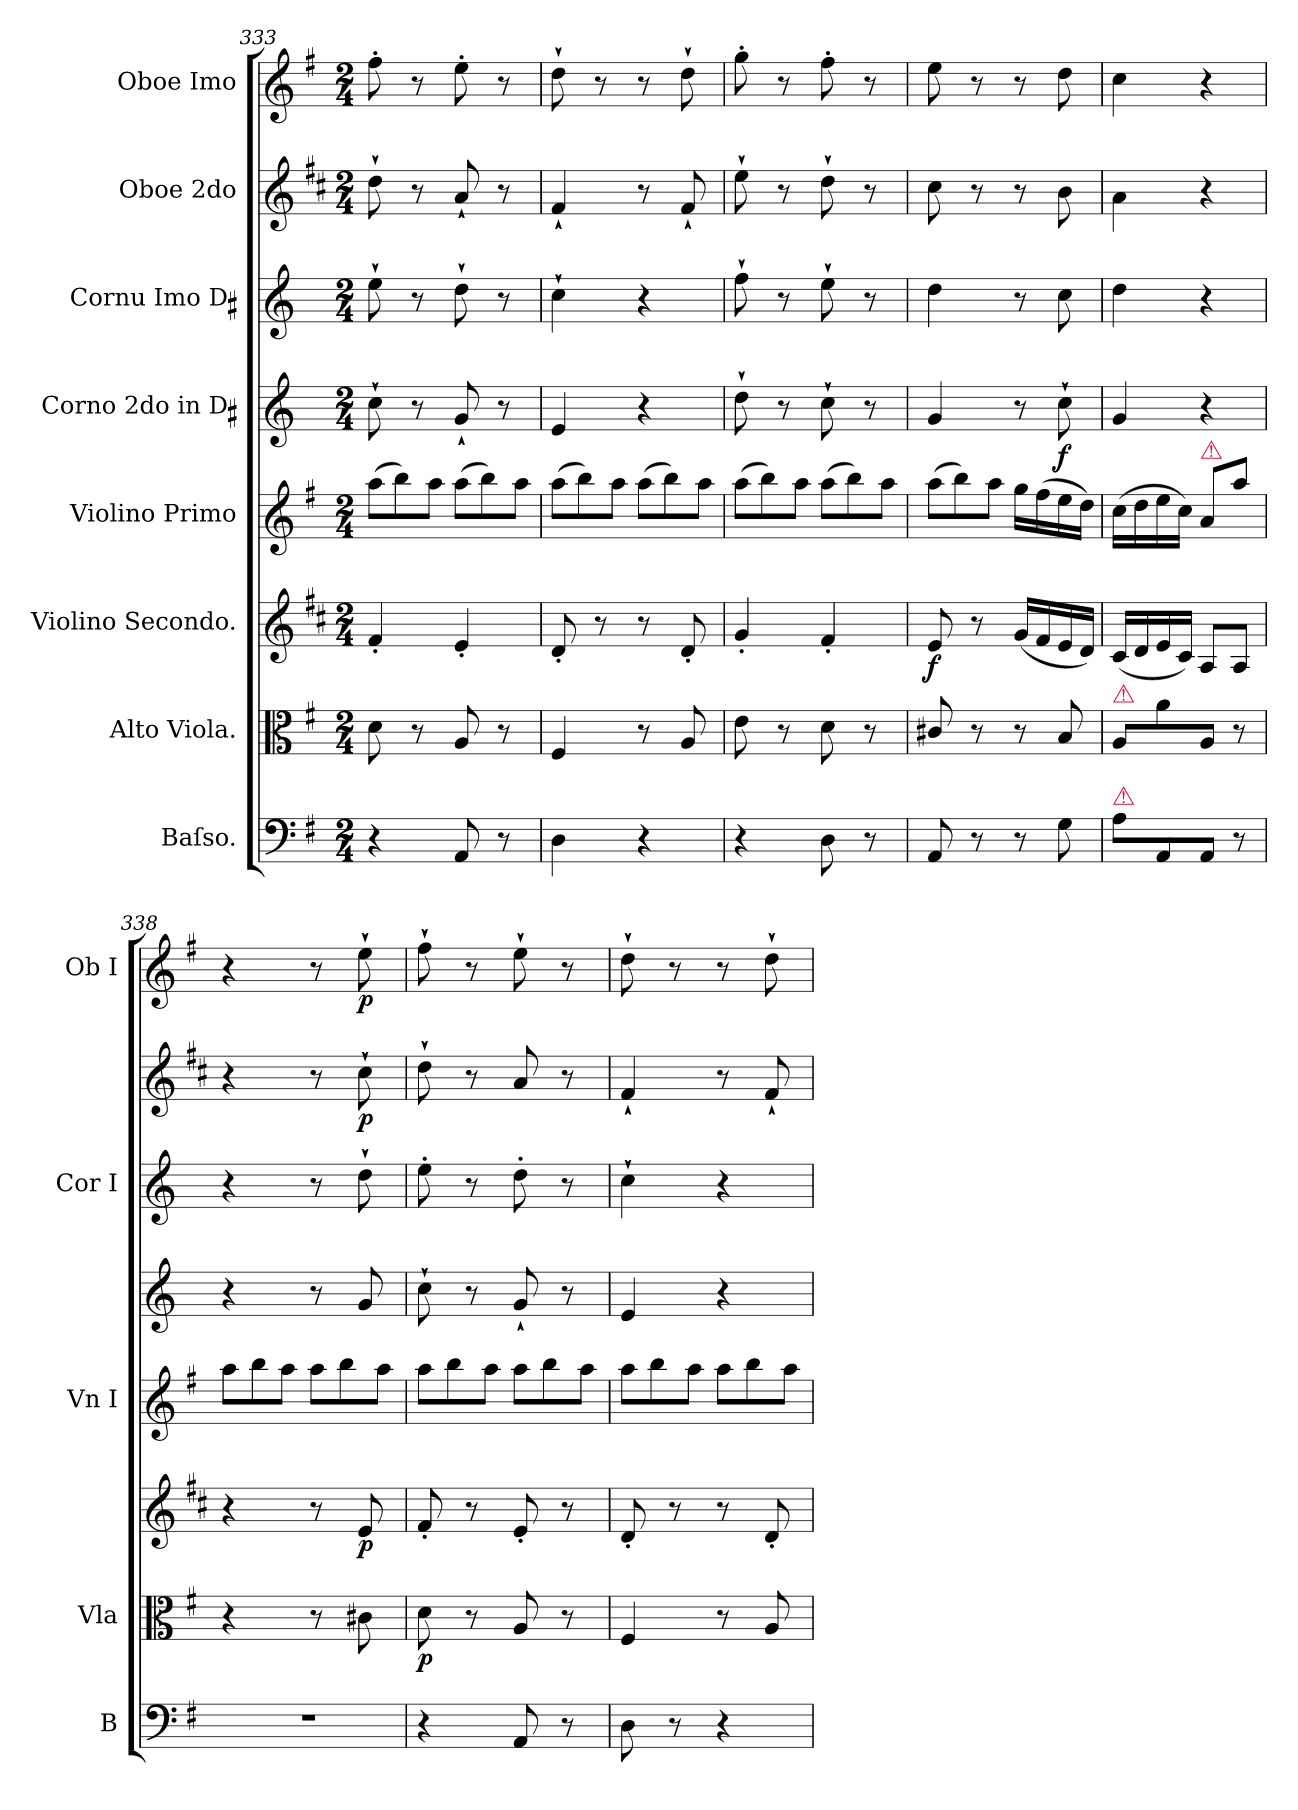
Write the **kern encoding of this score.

**kern	**dynam	**kern	**dynam	**kern	**dynam	**kern	**dynam	**kern	**dynam	**kern	**dynam	**kern	**dynam	**kern	**dynam
*part8	*part8	*part7	*part7	*part6	*part6	*part5	*part5	*part4	*part4	*part3	*part3	*part2	*part2	*part1	*part1
*staff8	*staff8	*staff7	*staff7	*staff6	*staff6	*staff5	*staff5	*staff4	*staff4	*staff3	*staff3	*staff2	*staff2	*staff1	*staff1
*I"Baſso.	*	*I"Alto Viola.	*	*I"Violino Secondo.	*	*I"Violino Primo	*	*I"Corno 2do in D#	*	*I"Cornu Imo D#	*	*I"Oboe 2do	*	*I"Oboe Imo	*
*I'B	*	*I'Vla	*	*	*	*I'Vn I	*	*	*	*I'Cor I	*	*	*	*I'Ob I	*
*clefF4	*	*clefC3	*	*clefG2	*	*clefG2	*	*clefG2	*	*clefG2	*	*clefG2	*	*clefG2	*
*	*	*	*	*	*	*	*	*ITrd-1c-2	*	*ITrd-1c-2	*	*	*	*	*
*k[f#]	*	*k[f#]	*	*k[f#c#]	*	*k[f#]	*	*k[f#c#]	*	*k[f#c#]	*	*k[f#c#]	*	*k[f#]	*
*G:	*	*G:	*	*	*	*G:	*	*D:	*	*D:	*	*D:	*	*G:	*
*M2/4	*	*M2/4	*	*M2/4	*	*M2/4	*	*M2/4	*	*M2/4	*	*M2/4	*	*M2/4	*
*	*	*	*	*	*	*Xtuplet	*	*	*	*	*	*	*	*	*
=333	=333	=333	=333	=333	=333	=333	=333	=333	=333	=333	=333	=333	=333	=333	=333
4r	.	8d\	.	4f#'/	.	(12aa\L	.	8dd`\	.	8ff#`\	.	8dd`\	.	8ff#'\	.
.	.	.	.	.	.	12bb\)	.	.	.	.	.	.	.	.	.
.	.	8r	.	.	.	.	.	8r	.	8r	.	8r	.	8r	.
.	.	.	.	.	.	12aa\J	.	.	.	.	.	.	.	.	.
8AA/	po.	8A/	.	4e'/	.	(12aa\L	.	8a`>/	.	8ee`\	.	8a`/	.	8ee'\	.
.	.	.	.	.	.	12bb\)	.	.	.	.	.	.	.	.	.
8r	.	8r	.	.	.	.	.	8r	.	8r	.	8r	.	8r	.
.	.	.	.	.	.	12aa\J	.	.	.	.	.	.	.	.	.
=334	=334	=334	=334	=334	=334	=334	=334	=334	=334	=334	=334	=334	=334	=334	=334
4D\	.	4F#/	.	8d'/	.	(12aa\L	.	4f#/	.	4dd`\	.	4f#`>/	.	8dd`\	.
.	.	.	.	.	.	12bb\)	.	.	.	.	.	.	.	.	.
.	.	.	.	8r	.	.	.	.	.	.	.	.	.	8r	.
.	.	.	.	.	.	12aa\J	.	.	.	.	.	.	.	.	.
4r	.	8r	.	8r	.	(12aa\L	.	4r	.	4r	.	8r	.	8r	.
.	.	.	.	.	.	12bb\)	.	.	.	.	.	.	.	.	.
.	.	8A/	.	8d'/	.	.	.	.	.	.	.	8f#`>/	.	8dd`\	.
.	.	.	.	.	.	12aa\J	.	.	.	.	.	.	.	.	.
=335	=335	=335	=335	=335	=335	=335	=335	=335	=335	=335	=335	=335	=335	=335	=335
4r	.	8e\	.	4g'/	.	(12aa\L	.	8ee`\	.	8gg`\	.	8ee`\	.	8gg'\	.
.	.	.	.	.	.	12bb\)	.	.	.	.	.	.	.	.	.
.	.	8r	.	.	.	.	.	8r	.	8r	.	8r	.	8r	.
.	.	.	.	.	.	12aa\J	.	.	.	.	.	.	.	.	.
8D\	.	8d\	.	4f#'/	.	(12aa\L	.	8dd`\	.	8ff#`\	.	8dd`\	.	8ff#'\	.
.	.	.	.	.	.	12bb\)	.	.	.	.	.	.	.	.	.
8r	.	8r	.	.	.	.	.	8r	.	8r	.	8r	.	8r	.
.	.	.	.	.	.	12aa\J	.	.	.	.	.	.	.	.	.
=336	=336	=336	=336	=336	=336	=336	=336	=336	=336	=336	=336	=336	=336	=336	=336
8AA/	.	8c#X/	.	8e/	f	(12aa\L	.	4a/	.	4ee\	.	8cc#\	.	8ee\	.
.	.	.	.	.	.	12bb\)	.	.	.	.	.	.	.	.	.
8r	.	8r	.	8r	.	.	.	.	.	.	.	8r	.	8r	.
.	.	.	.	.	.	12aa\J	.	.	.	.	.	.	.	.	.
8r	.	8r	.	(16g/LL	.	16gg\LL	for	8r	.	8r	.	8r	.	8r	.
.	.	.	.	16f#/	.	(16ff#\	.	.	.	.	.	.	.	.	.
8G\	for.	8B/	.	16e/	.	16ee\	.	8dd`\	f	8dd\	for	8b\	for	8dd\	for.
.	.	.	.	16d/JJ)	.	16dd\JJ)	.	.	.	.	.	.	.	.	.
=337	=337	=337	=337	=337	=337	=337	=337	=337	=337	=337	=337	=337	=337	=337	=337
!	!	!LO:TX:a:color=crimson:t=⚠	!	!	!	!	!	!	!	!	!	!	!	!	!
!LO:TX:a:color=crimson:t=⚠	!	!	!	!	!	!	!	!	!	!	!	!	!	!	!
8A\L	.	8A/L	for.	(16c#/LL	.	(16cc\LL	.	4a/	.	4ee\	.	4a\	.	4cc\	.
.	.	.	.	16d/	.	16dd\	.	.	.	.	.	.	.	.	.
8AA/	.	8a\	.	16e/	.	16ee\	.	.	.	.	.	.	.	.	.
.	.	.	.	16c#/JJ)	.	16cc\JJ)	.	.	.	.	.	.	.	.	.
!	!	!	!	!	!	!LO:TX:a:color=crimson:t=⚠	!	!	!	!	!	!	!	!	!
8AA/J	.	8A/J	.	8A/L	.	8a/L	po	4r	.	4r	.	4r	.	4r	.
8r	.	8r	.	8A/J	.	8aa\J	.	.	.	.	.	.	.	.	.
=338	=338	=338	=338	=338	=338	=338	=338	=338	=338	=338	=338	=338	=338	=338	=338
2r	.	4r	.	4r	.	12aa\L	.	4r	.	4r	.	4r	.	4r	.
.	.	.	.	.	.	12bb\	.	.	.	.	.	.	.	.	.
.	.	.	.	.	.	12aa\J	.	.	.	.	.	.	.	.	.
.	.	8r	.	8r	.	12aa\L	.	8r	.	8r	.	8r	.	8r	.
.	.	.	.	.	.	12bb\	.	.	.	.	.	.	.	.	.
.	.	8c#X\	.	8e/	p	.	.	8a/	.	8ee`\	po.	8cc#`\	p	8ee`\	p
.	.	.	.	.	.	12aa\J	.	.	.	.	.	.	.	.	.
=339	=339	=339	=339	=339	=339	=339	=339	=339	=339	=339	=339	=339	=339	=339	=339
4r	.	8d\	p	8f#'/	.	12aa\L	.	8dd`\	.	8ff#'\	.	8dd`\	.	8ff#`\	.
.	.	.	.	.	.	12bb\	.	.	.	.	.	.	.	.	.
.	.	8r	.	8r	.	.	.	8r	.	8r	.	8r	.	8r	.
.	.	.	.	.	.	12aa\J	.	.	.	.	.	.	.	.	.
8AA/	po.	8A/	.	8e'/	.	12aa\L	.	8a`>/	.	8ee'\	.	8a/	.	8ee`\	.
.	.	.	.	.	.	12bb\	.	.	.	.	.	.	.	.	.
8r	.	8r	.	8r	.	.	.	8r	.	8r	.	8r	.	8r	.
.	.	.	.	.	.	12aa\J	.	.	.	.	.	.	.	.	.
=340	=340	=340	=340	=340	=340	=340	=340	=340	=340	=340	=340	=340	=340	=340	=340
8D\	.	4F#/	.	8d'/	.	12aa\L	.	4f#/	.	4dd`\	.	4f#`>/	.	8dd`\	.
.	.	.	.	.	.	12bb\	.	.	.	.	.	.	.	.	.
8r	.	.	.	8r	.	.	.	.	.	.	.	.	.	8r	.
.	.	.	.	.	.	12aa\J	.	.	.	.	.	.	.	.	.
4r	.	8r	.	8r	.	12aa\L	.	4r	.	4r	.	8r	.	8r	.
.	.	.	.	.	.	12bb\	.	.	.	.	.	.	.	.	.
.	.	8A/	.	8d'/	.	.	.	.	.	.	.	8f#`>/	.	8dd`\	.
.	.	.	.	.	.	12aa\J	.	.	.	.	.	.	.	.	.
=	=	=	=	=	=	=	=	=	=	=	=	=	=	=	=
*-	*-	*-	*-	*-	*-	*-	*-	*-	*-	*-	*-	*-	*-	*-	*-
